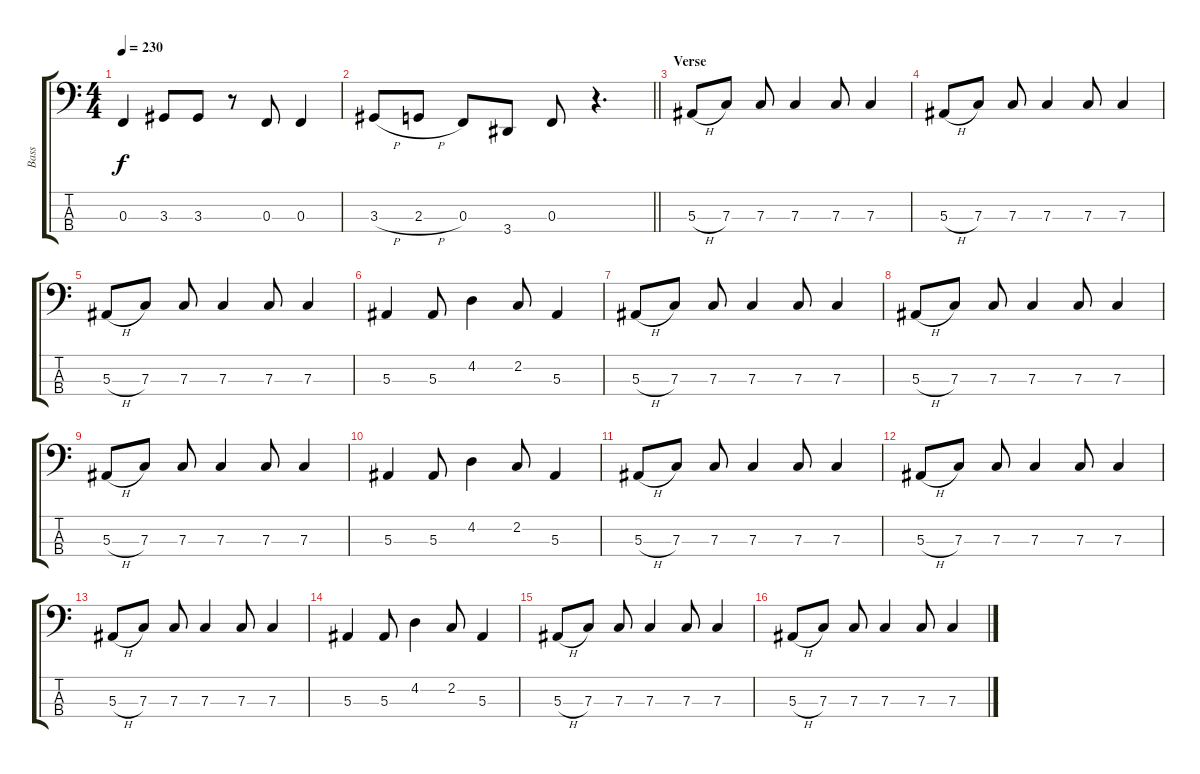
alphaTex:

\track ("Bass" "Bass") {instrument electricbasspick}
\staff {score tabs}
\tuning (Eb2 Bb1 F1 C1) {hide}
\ts (4 4)
\tempo 230
\clef f4
\ks c
0.3.4{dy f} 3.3.8 3.3.8 r.8 0.3.8 0.3.4 |
\barLineRight lightlight
3.3{h}.8 2.3{h}.8 0.3.8 3.4.8 0.3.8 r.4{d} |
\section ("" "Verse")
5.3{h}.8 7.3.8 7.3.8 7.3.4 7.3.8 7.3.4 |
5.3{h}.8 7.3.8 7.3.8 7.3.4 7.3.8 7.3.4 |
5.3{h}.8 7.3.8 7.3.8 7.3.4 7.3.8 7.3.4 |
5.3.4 5.3.8 4.2.4 2.2.8 5.3.4 |
5.3{h}.8 7.3.8 7.3.8 7.3.4 7.3.8 7.3.4 |
5.3{h}.8 7.3.8 7.3.8 7.3.4 7.3.8 7.3.4 |
5.3{h}.8 7.3.8 7.3.8 7.3.4 7.3.8 7.3.4 |
5.3.4 5.3.8 4.2.4 2.2.8 5.3.4 |
5.3{h}.8 7.3.8 7.3.8 7.3.4 7.3.8 7.3.4 |
5.3{h}.8 7.3.8 7.3.8 7.3.4 7.3.8 7.3.4 |
5.3{h}.8 7.3.8 7.3.8 7.3.4 7.3.8 7.3.4 |
5.3.4 5.3.8 4.2.4 2.2.8 5.3.4 |
5.3{h}.8 7.3.8 7.3.8 7.3.4 7.3.8 7.3.4 |
5.3{h}.8 7.3.8 7.3.8 7.3.4 7.3.8 7.3.4
